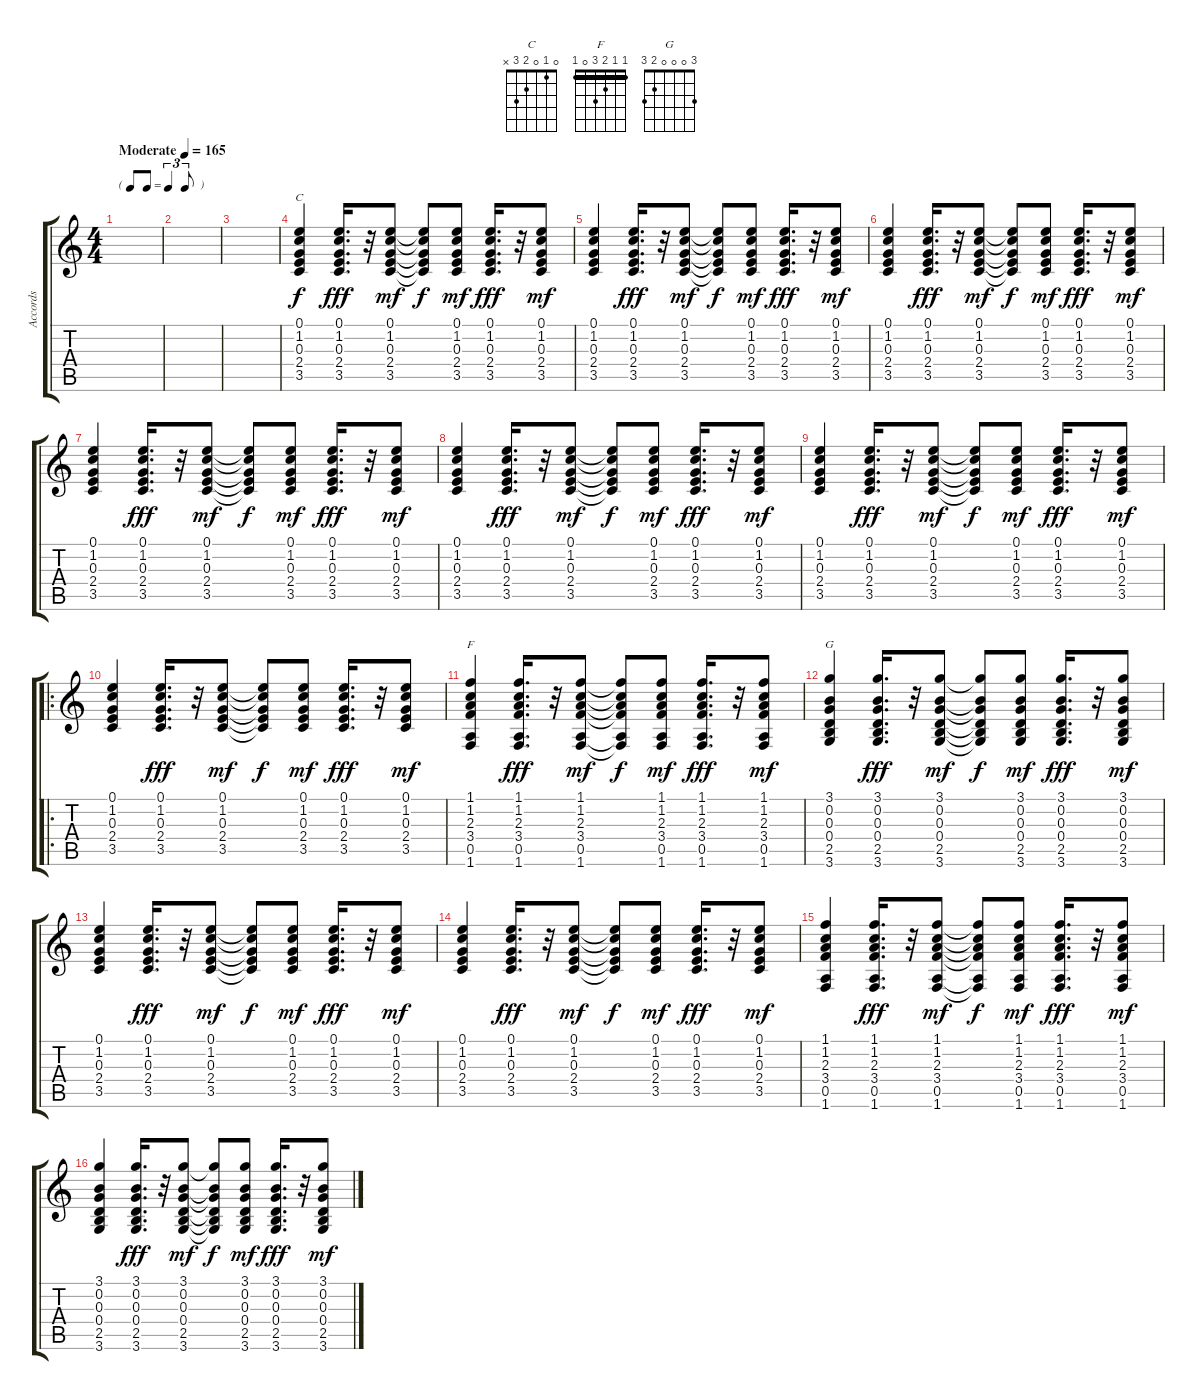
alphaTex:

\track ("Accords" "Accords") {instrument acousticguitarsteel}
\staff {score tabs}
\tuning (E4 B3 G3 D3 A2 E2) {hide}
\chord ("C" 0 1 0 2 3 x)
\chord ("F" 1 1 2 3 0 1) {barre 1}
\chord ("G" 3 0 0 0 2 3)
\ts (4 4)
\tf triplet8th
\tempo (165 "Moderate")
\clef g2
\ks c
|
|
|
(0.1 1.2 0.3 2.4 3.5).4{ch "C"} (0.1 1.2 0.3 2.4 3.5).16{d dy fff} r.32 (0.1 1.2 0.3 2.4 3.5).8{dy mf} (0.1{t} 1.2{t} 0.3{t} 2.4{t} 3.5{t}).8{dy f} (0.1 1.2 0.3 2.4 3.5).8{dy mf} (0.1 1.2 0.3 2.4 3.5).16{d dy fff} r.32 (0.1 1.2 0.3 2.4 3.5).8{dy mf} |
(0.1 1.2 0.3 2.4 3.5).4 (0.1 1.2 0.3 2.4 3.5).16{d dy fff} r.32 (0.1 1.2 0.3 2.4 3.5).8{dy mf} (0.1{t} 1.2{t} 0.3{t} 2.4{t} 3.5{t}).8{dy f} (0.1 1.2 0.3 2.4 3.5).8{dy mf} (0.1 1.2 0.3 2.4 3.5).16{d dy fff} r.32 (0.1 1.2 0.3 2.4 3.5).8{dy mf} |
(0.1 1.2 0.3 2.4 3.5).4 (0.1 1.2 0.3 2.4 3.5).16{d dy fff} r.32 (0.1 1.2 0.3 2.4 3.5).8{dy mf} (0.1{t} 1.2{t} 0.3{t} 2.4{t} 3.5{t}).8{dy f} (0.1 1.2 0.3 2.4 3.5).8{dy mf} (0.1 1.2 0.3 2.4 3.5).16{d dy fff} r.32 (0.1 1.2 0.3 2.4 3.5).8{dy mf} |
(0.1 1.2 0.3 2.4 3.5).4 (0.1 1.2 0.3 2.4 3.5).16{d dy fff} r.32 (0.1 1.2 0.3 2.4 3.5).8{dy mf} (0.1{t} 1.2{t} 0.3{t} 2.4{t} 3.5{t}).8{dy f} (0.1 1.2 0.3 2.4 3.5).8{dy mf} (0.1 1.2 0.3 2.4 3.5).16{d dy fff} r.32 (0.1 1.2 0.3 2.4 3.5).8{dy mf} |
(0.1 1.2 0.3 2.4 3.5).4 (0.1 1.2 0.3 2.4 3.5).16{d dy fff} r.32 (0.1 1.2 0.3 2.4 3.5).8{dy mf} (0.1{t} 1.2{t} 0.3{t} 2.4{t} 3.5{t}).8{dy f} (0.1 1.2 0.3 2.4 3.5).8{dy mf} (0.1 1.2 0.3 2.4 3.5).16{d dy fff} r.32 (0.1 1.2 0.3 2.4 3.5).8{dy mf} |
(0.1 1.2 0.3 2.4 3.5).4 (0.1 1.2 0.3 2.4 3.5).16{d dy fff} r.32 (0.1 1.2 0.3 2.4 3.5).8{dy mf} (0.1{t} 1.2{t} 0.3{t} 2.4{t} 3.5{t}).8{dy f} (0.1 1.2 0.3 2.4 3.5).8{dy mf} (0.1 1.2 0.3 2.4 3.5).16{d dy fff} r.32 (0.1 1.2 0.3 2.4 3.5).8{dy mf} |
\ro
(0.1 1.2 0.3 2.4 3.5).4 (0.1 1.2 0.3 2.4 3.5).16{d dy fff} r.32 (0.1 1.2 0.3 2.4 3.5).8{dy mf} (0.1{t} 1.2{t} 0.3{t} 2.4{t} 3.5{t}).8{dy f} (0.1 1.2 0.3 2.4 3.5).8{dy mf} (0.1 1.2 0.3 2.4 3.5).16{d dy fff} r.32 (0.1 1.2 0.3 2.4 3.5).8{dy mf} |
(1.1 1.2 2.3 3.4 0.5 1.6).4{ch "F"} (1.1 1.2 2.3 3.4 0.5 1.6).16{d dy fff} r.32 (1.1 1.2 2.3 3.4 0.5 1.6).8{dy mf} (1.1{t} 1.2{t} 2.3{t} 3.4{t} 0.5{t} 1.6{t}).8{dy f} (1.1 1.2 2.3 3.4 0.5 1.6).8{dy mf} (1.1 1.2 2.3 3.4 0.5 1.6).16{d dy fff} r.32 (1.1 1.2 2.3 3.4 0.5 1.6).8{dy mf} |
(3.1 0.2 0.3 0.4 2.5 3.6).4{ch "G"} (3.1 0.2 0.3 0.4 2.5 3.6).16{d dy fff} r.32 (3.1 0.2 0.3 0.4 2.5 3.6).8{dy mf} (3.1{t} 0.2{t} 0.3{t} 0.4{t} 2.5{t} 3.6{t}).8{dy f} (3.1 0.2 0.3 0.4 2.5 3.6).8{dy mf} (3.1 0.2 0.3 0.4 2.5 3.6).16{d dy fff} r.32 (3.1 0.2 0.3 0.4 2.5 3.6).8{dy mf} |
(0.1 1.2 0.3 2.4 3.5).4 (0.1 1.2 0.3 2.4 3.5).16{d dy fff} r.32 (0.1 1.2 0.3 2.4 3.5).8{dy mf} (0.1{t} 1.2{t} 0.3{t} 2.4{t} 3.5{t}).8{dy f} (0.1 1.2 0.3 2.4 3.5).8{dy mf} (0.1 1.2 0.3 2.4 3.5).16{d dy fff} r.32 (0.1 1.2 0.3 2.4 3.5).8{dy mf} |
(0.1 1.2 0.3 2.4 3.5).4 (0.1 1.2 0.3 2.4 3.5).16{d dy fff} r.32 (0.1 1.2 0.3 2.4 3.5).8{dy mf} (0.1{t} 1.2{t} 0.3{t} 2.4{t} 3.5{t}).8{dy f} (0.1 1.2 0.3 2.4 3.5).8{dy mf} (0.1 1.2 0.3 2.4 3.5).16{d dy fff} r.32 (0.1 1.2 0.3 2.4 3.5).8{dy mf} |
(1.1 1.2 2.3 3.4 0.5 1.6).4 (1.1 1.2 2.3 3.4 0.5 1.6).16{d dy fff} r.32 (1.1 1.2 2.3 3.4 0.5 1.6).8{dy mf} (1.1{t} 1.2{t} 2.3{t} 3.4{t} 0.5{t} 1.6{t}).8{dy f} (1.1 1.2 2.3 3.4 0.5 1.6).8{dy mf} (1.1 1.2 2.3 3.4 0.5 1.6).16{d dy fff} r.32 (1.1 1.2 2.3 3.4 0.5 1.6).8{dy mf} |
(3.1 0.2 0.3 0.4 2.5 3.6).4 (3.1 0.2 0.3 0.4 2.5 3.6).16{d dy fff} r.32 (3.1 0.2 0.3 0.4 2.5 3.6).8{dy mf} (3.1{t} 0.2{t} 0.3{t} 0.4{t} 2.5{t} 3.6{t}).8{dy f} (3.1 0.2 0.3 0.4 2.5 3.6).8{dy mf} (3.1 0.2 0.3 0.4 2.5 3.6).16{d dy fff} r.32 (3.1 0.2 0.3 0.4 2.5 3.6).8{dy mf}
